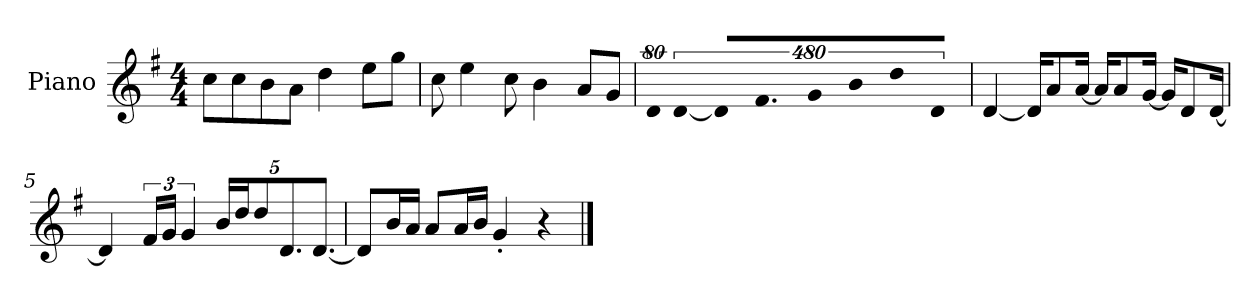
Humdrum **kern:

**kern
*part1
*staff1
*I"Piano
*I'P-no
*clefG2
*k[f#]
*M4/4
*MM90
=1
8cc\L
8cc\
8b\
8a\J
4dd\
8ee\L
8gg\J
=2
8cc\
4ee\
8cc\
4b\
8a/L
8g/J
=3
!LO:N:vis=8
640%71d/
!LO:N:vis=4
[1920%427d/
!LO:N:vis=16
1920%107d/KL]
9.f#/
!LO:N:vis=8
640%71g/
!LO:N:vis=8
640%71b/
!LO:N:vis=8
640%71dd/
!LO:N:vis=8
640%71d/J
=4
[4d/
16d/KL]
8a/
[16a/Jk
16a/KL]
8a/
[16g/Jk
16g/KL]
8d/
[16d/Jk
!!LO:LB:g=z
=5
4d/]
24f#/LL
24g/JJ
6g/
*Xbrackettup
20b/LL
20dd/J
10dd/
10.d/
[10.d/J
=6
8d/L]
16b/L
16a/JJ
8a/L
16a/L
16b/JJ
4g'/
4r
==
*-
